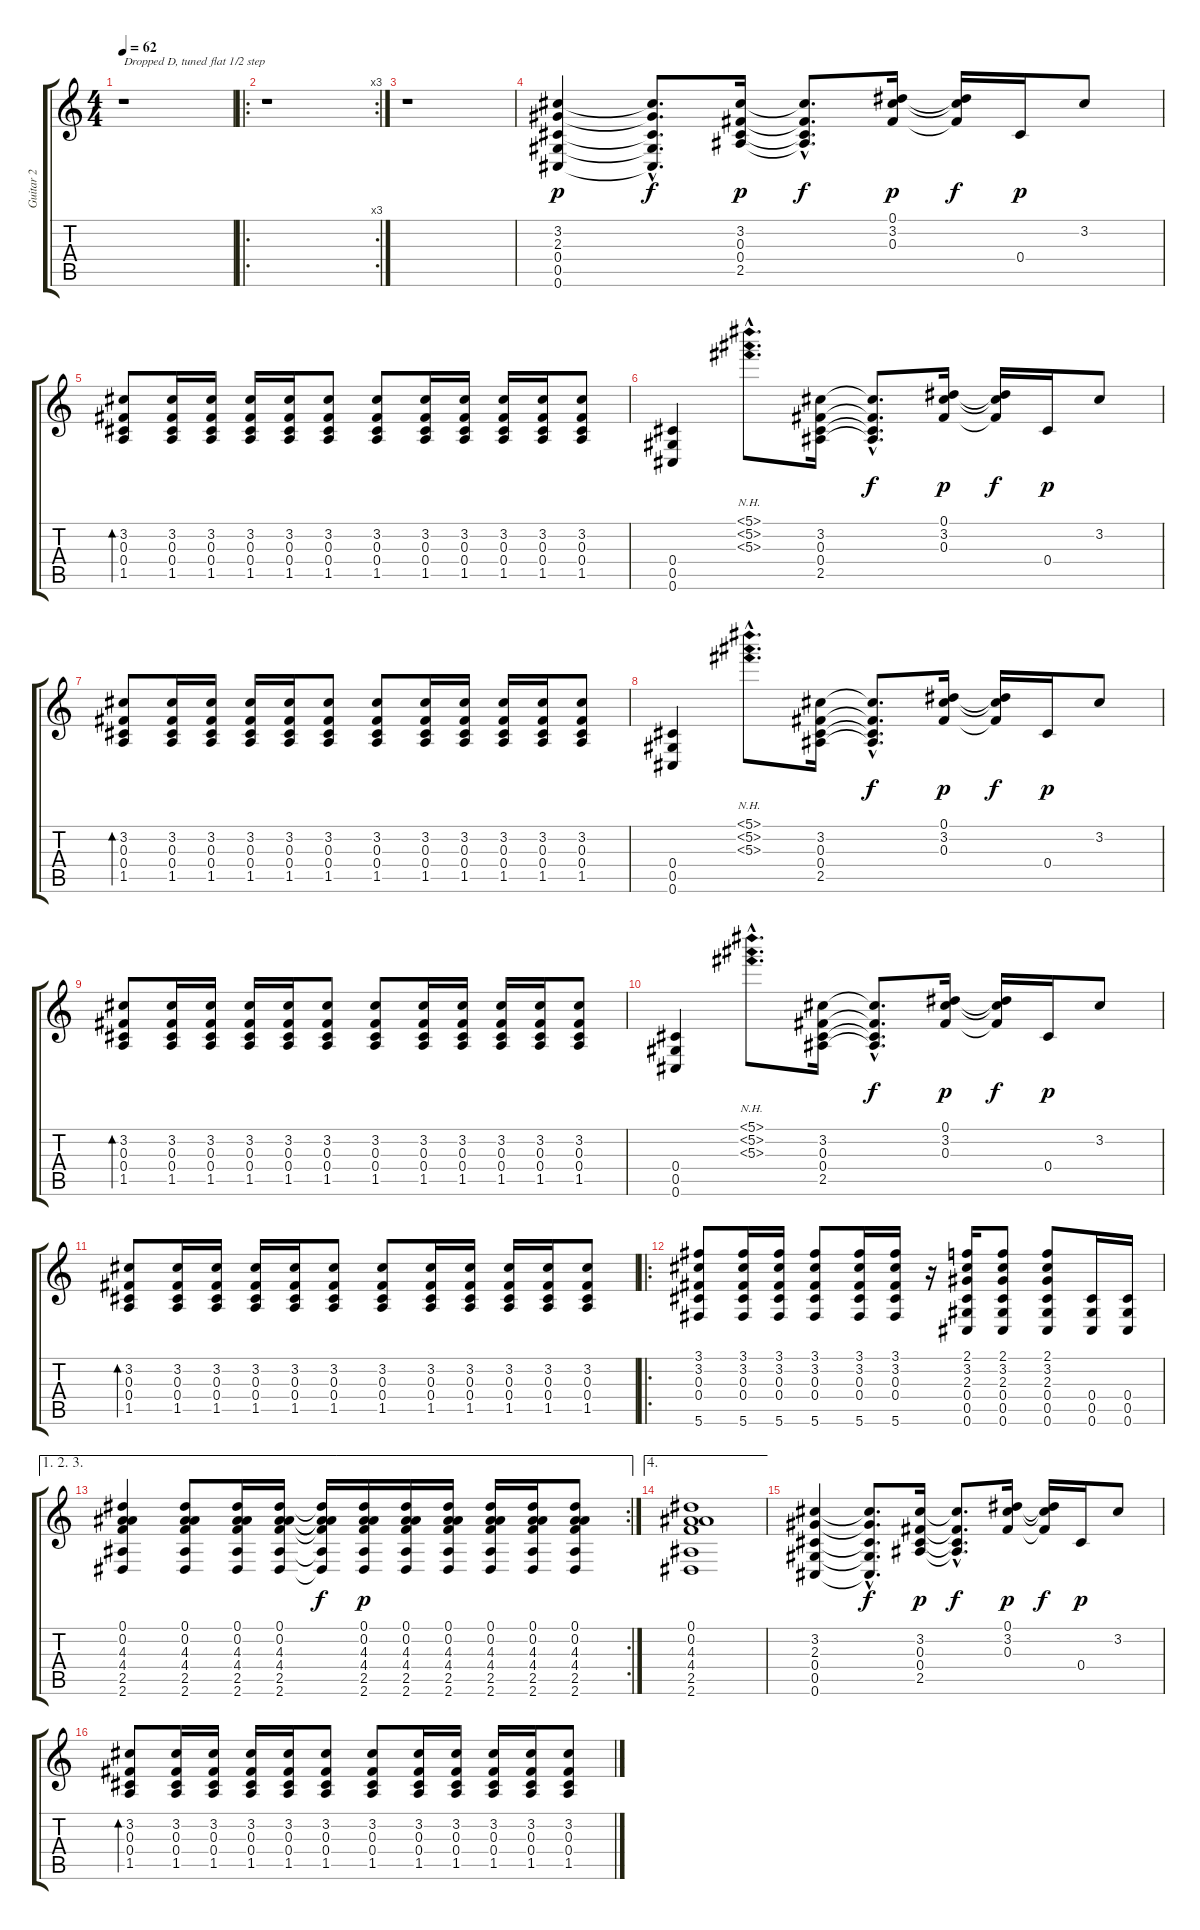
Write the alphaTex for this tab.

\track ("Guitar 2" "Guitar 2") {instrument acousticguitarsteel}
\staff {score tabs}
\tuning (Eb4 Bb3 Gb3 Db3 Ab2 Db2) {hide}
\ts (4 4)
\tempo 62
\clef g2
\ks c
r.1{txt "Dropped D, tuned flat 1/2 step" dy p instrument acousticguitarsteel} |
\ro
\rc 3
r.1 |
r.1 |
(3.2 2.3 0.4 0.5 0.6).4 (3.2{hac t} 2.3{hac t} 0.4{hac t} 0.5{hac t} 0.6{hac t}).8{d dy f} (3.2 0.3 0.4 2.5).16{dy p} (3.2{hac t} 0.3{hac t} 0.4{hac t} 2.5{hac t}).8{d dy f} (0.1 3.2 0.3).16{dy p} (0.1{t} 3.2{t} 0.3{t}).16{dy f} 0.4.16{dy p} 3.2.8 |
(3.2 0.3 0.4 1.5).8{bd 120} (3.2 0.3 0.4 1.5).16 (3.2 0.3 0.4 1.5).16 (3.2 0.3 0.4 1.5).16 (3.2 0.3 0.4 1.5).16 (3.2 0.3 0.4 1.5).8 (3.2 0.3 0.4 1.5).8 (3.2 0.3 0.4 1.5).16 (3.2 0.3 0.4 1.5).16 (3.2 0.3 0.4 1.5).16 (3.2 0.3 0.4 1.5).16 (3.2 0.3 0.4 1.5).8 |
(0.4 0.5 0.6).4 (5.1{nh hac} 5.2{nh hac} 5.3{nh hac}).8{d} (3.2 0.3 0.4 2.5).16 (3.2{hac t} 0.3{hac t} 0.4{hac t} 2.5{hac t}).8{d dy f} (0.1 3.2 0.3).16{dy p} (0.1{t} 3.2{t} 0.3{t}).16{dy f} 0.4.16{dy p} 3.2.8 |
(3.2 0.3 0.4 1.5).8{bd 120} (3.2 0.3 0.4 1.5).16 (3.2 0.3 0.4 1.5).16 (3.2 0.3 0.4 1.5).16 (3.2 0.3 0.4 1.5).16 (3.2 0.3 0.4 1.5).8 (3.2 0.3 0.4 1.5).8 (3.2 0.3 0.4 1.5).16 (3.2 0.3 0.4 1.5).16 (3.2 0.3 0.4 1.5).16 (3.2 0.3 0.4 1.5).16 (3.2 0.3 0.4 1.5).8 |
(0.4 0.5 0.6).4 (5.1{nh hac} 5.2{nh hac} 5.3{nh hac}).8{d} (3.2 0.3 0.4 2.5).16 (3.2{hac t} 0.3{hac t} 0.4{hac t} 2.5{hac t}).8{d dy f} (0.1 3.2 0.3).16{dy p} (0.1{t} 3.2{t} 0.3{t}).16{dy f} 0.4.16{dy p} 3.2.8 |
(3.2 0.3 0.4 1.5).8{bd 120} (3.2 0.3 0.4 1.5).16 (3.2 0.3 0.4 1.5).16 (3.2 0.3 0.4 1.5).16 (3.2 0.3 0.4 1.5).16 (3.2 0.3 0.4 1.5).8 (3.2 0.3 0.4 1.5).8 (3.2 0.3 0.4 1.5).16 (3.2 0.3 0.4 1.5).16 (3.2 0.3 0.4 1.5).16 (3.2 0.3 0.4 1.5).16 (3.2 0.3 0.4 1.5).8 |
(0.4 0.5 0.6).4 (5.1{nh hac} 5.2{nh hac} 5.3{nh hac}).8{d} (3.2 0.3 0.4 2.5).16 (3.2{hac t} 0.3{hac t} 0.4{hac t} 2.5{hac t}).8{d dy f} (0.1 3.2 0.3).16{dy p} (0.1{t} 3.2{t} 0.3{t}).16{dy f} 0.4.16{dy p} 3.2.8 |
(3.2 0.3 0.4 1.5).8{bd 120} (3.2 0.3 0.4 1.5).16 (3.2 0.3 0.4 1.5).16 (3.2 0.3 0.4 1.5).16 (3.2 0.3 0.4 1.5).16 (3.2 0.3 0.4 1.5).8 (3.2 0.3 0.4 1.5).8 (3.2 0.3 0.4 1.5).16 (3.2 0.3 0.4 1.5).16 (3.2 0.3 0.4 1.5).16 (3.2 0.3 0.4 1.5).16 (3.2 0.3 0.4 1.5).8 |
\ro
(3.1 3.2 0.3 0.4 5.6).8 (3.1 3.2 0.3 0.4 5.6).16 (3.1 3.2 0.3 0.4 5.6).16 (3.1 3.2 0.3 0.4 5.6).8 (3.1 3.2 0.3 0.4 5.6).16 (3.1 3.2 0.3 0.4 5.6).16 r.16 (2.1 3.2 2.3 0.4 0.5 0.6).16 (2.1 3.2 2.3 0.4 0.5 0.6).8 (2.1 3.2 2.3 0.4 0.5 0.6).8 (0.4 0.5 0.6).16 (0.4 0.5 0.6).16 |
\ae (1 2 3)
\rc 2
(0.1 0.2 4.3 4.4 2.5 2.6).4 (0.1 0.2 4.3 4.4 2.5 2.6).8 (0.1 0.2 4.3 4.4 2.5 2.6).16 (0.1 0.2 4.3 4.4 2.5 2.6).16 (0.1{t} 0.2{t} 4.3{t} 4.4{t} 2.5{t} 2.6{t}).16{dy f} (0.1 0.2 4.3 4.4 2.5 2.6).16{dy p} (0.1 0.2 4.3 4.4 2.5 2.6).16 (0.1 0.2 4.3 4.4 2.5 2.6).16 (0.1 0.2 4.3 4.4 2.5 2.6).16 (0.1 0.2 4.3 4.4 2.5 2.6).16 (0.1 0.2 4.3 4.4 2.5 2.6).8 |
\ae 4
(0.1 0.2 4.3 4.4 2.5 2.6).1 |
(3.2 2.3 0.4 0.5 0.6).4 (3.2{hac t} 2.3{hac t} 0.4{hac t} 0.5{hac t} 0.6{hac t}).8{d dy f} (3.2 0.3 0.4 2.5).16{dy p} (3.2{hac t} 0.3{hac t} 0.4{hac t} 2.5{hac t}).8{d dy f} (0.1 3.2 0.3).16{dy p} (0.1{t} 3.2{t} 0.3{t}).16{dy f} 0.4.16{dy p} 3.2.8 |
(3.2 0.3 0.4 1.5).8{bd 120} (3.2 0.3 0.4 1.5).16 (3.2 0.3 0.4 1.5).16 (3.2 0.3 0.4 1.5).16 (3.2 0.3 0.4 1.5).16 (3.2 0.3 0.4 1.5).8 (3.2 0.3 0.4 1.5).8 (3.2 0.3 0.4 1.5).16 (3.2 0.3 0.4 1.5).16 (3.2 0.3 0.4 1.5).16 (3.2 0.3 0.4 1.5).16 (3.2 0.3 0.4 1.5).8
